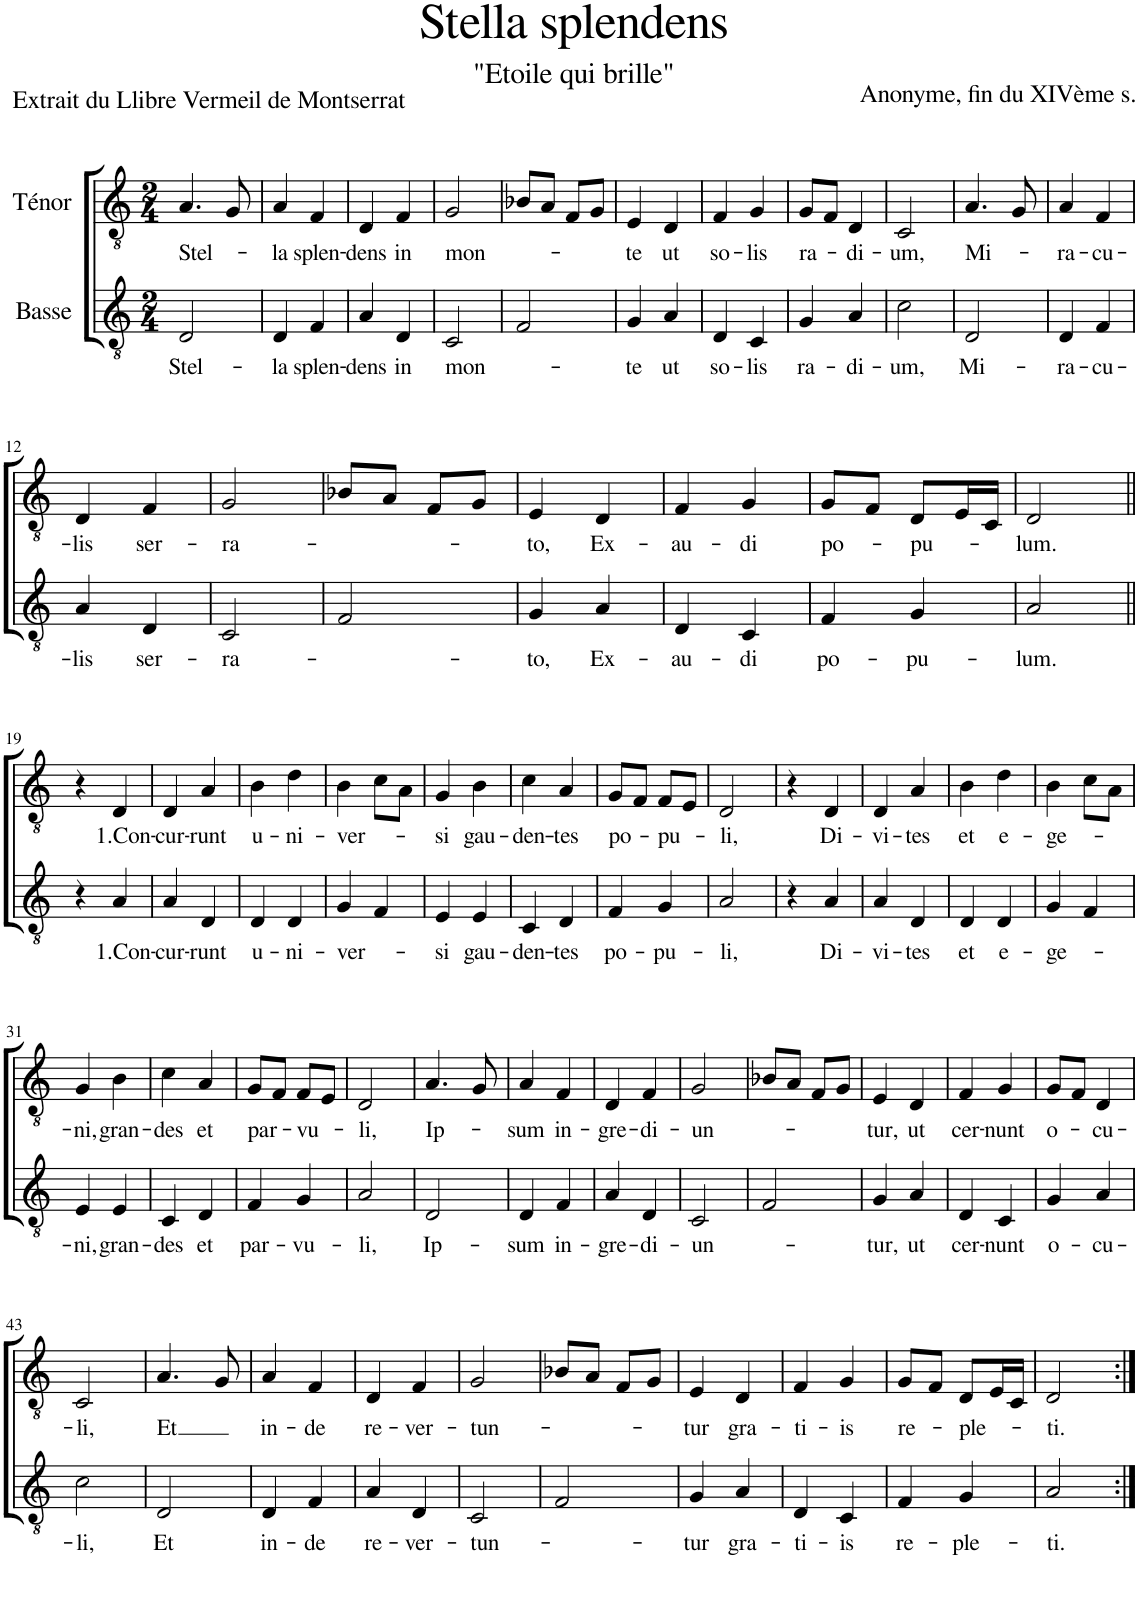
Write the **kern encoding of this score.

**kern	**text	**kern	**text
*part2	*part2	*part1	*part1
*staff2	*staff2	*staff1	*staff1
*I"Basse	*	*I"Ténor	*
*clefGv2	*	*clefGv2	*
*k[]	*	*k[]	*
*M2/4	*	*M2/4	*
=1	=1	=1	=1
!	!LO:LY:b	!	!LO:LY:b
2D/	Stel-	4.A/	Stel-
.	.	8G/	.
=2	=2	=2	=2
!	!LO:LY:b	!	!LO:LY:b
4D/	-la	4A/	-la
!	!LO:LY:b	!	!LO:LY:b
4F/	splen-	4F/	splen-
=3	=3	=3	=3
!	!LO:LY:b	!	!LO:LY:b
4A/	-dens	4D/	-dens
!	!LO:LY:b	!	!LO:LY:b
4D/	in	4F/	in
=4	=4	=4	=4
!	!LO:LY:b	!	!LO:LY:b
2C/	mon-	2G/	mon-
=5	=5	=5	=5
2F/	.	8B-X/L	.
.	.	8A/J	.
.	.	8F/L	.
.	.	8G/J	.
=6	=6	=6	=6
!	!LO:LY:b	!	!LO:LY:b
4G/	-te	4E/	-te
!	!LO:LY:b	!	!LO:LY:b
4A/	ut	4D/	ut
=7	=7	=7	=7
!	!LO:LY:b	!	!LO:LY:b
4D/	so-	4F/	so-
!	!LO:LY:b	!	!LO:LY:b
4C/	-lis	4G/	-lis
=8	=8	=8	=8
!	!LO:LY:b	!	!LO:LY:b
4G/	ra-	8G/L	ra-
.	.	8F/J	.
!	!LO:LY:b	!	!LO:LY:b
4A/	-di-	4D/	-di-
=9	=9	=9	=9
!	!LO:LY:b	!	!LO:LY:b
2c\	-um,	2C/	-um,
=10	=10	=10	=10
!	!LO:LY:b	!	!LO:LY:b
2D/	Mi-	4.A/	Mi-
.	.	8G/	.
=11	=11	=11	=11
!	!LO:LY:b	!	!LO:LY:b
4D/	-ra-	4A/	-ra-
!	!LO:LY:b	!	!LO:LY:b
4F/	-cu-	4F/	-cu-
!!LO:LB:g=z
=12	=12	=12	=12
!	!LO:LY:b	!	!LO:LY:b
4A/	-lis	4D/	-lis
!	!LO:LY:b	!	!LO:LY:b
4D/	ser-	4F/	ser-
=13	=13	=13	=13
!	!LO:LY:b	!	!LO:LY:b
2C/	-ra-	2G/	-ra-
=14	=14	=14	=14
2F/	.	8B-X/L	.
.	.	8A/J	.
.	.	8F/L	.
.	.	8G/J	.
=15	=15	=15	=15
!	!LO:LY:b	!	!LO:LY:b
4G/	-to,	4E/	-to,
!	!LO:LY:b	!	!LO:LY:b
4A/	Ex-	4D/	Ex-
=16	=16	=16	=16
!	!LO:LY:b	!	!LO:LY:b
4D/	-au-	4F/	-au-
!	!LO:LY:b	!	!LO:LY:b
4C/	-di	4G/	-di
=17	=17	=17	=17
!	!LO:LY:b	!	!LO:LY:b
4F/	po-	8G/L	po-
.	.	8F/J	.
!	!LO:LY:b	!	!LO:LY:b
4G/	-pu-	8D/L	-pu-
.	.	16E/L	.
.	.	16C/JJ	.
=18	=18	=18	=18
!	!LO:LY:b	!	!LO:LY:b
2A/	-lum.	2D/	-lum.
!!LO:LB:g=z
=19||	=19||	=19||	=19||
4r	.	4r	.
!	!LO:LY:b	!	!LO:LY:b
4A/	1.Con-	4D/	1.Con-
=20	=20	=20	=20
!	!LO:LY:b	!	!LO:LY:b
4A/	-cur-	4D/	-cur-
!	!LO:LY:b	!	!LO:LY:b
4D/	-runt	4A/	-runt
=21	=21	=21	=21
!	!LO:LY:b	!	!LO:LY:b
4D/	u-	4B\	u-
!	!LO:LY:b	!	!LO:LY:b
4D/	-ni-	4d\	-ni-
=22	=22	=22	=22
!	!LO:LY:b	!	!LO:LY:b
4G/	-ver-	4B\	-ver-
4F/	.	8c\L	.
.	.	8A\J	.
=23	=23	=23	=23
!	!LO:LY:b	!	!LO:LY:b
4E/	-si	4G/	-si
!	!LO:LY:b	!	!LO:LY:b
4E/	gau-	4B\	gau-
=24	=24	=24	=24
!	!LO:LY:b	!	!LO:LY:b
4C/	-den-	4c\	-den-
!	!LO:LY:b	!	!LO:LY:b
4D/	-tes	4A/	-tes
=25	=25	=25	=25
!	!LO:LY:b	!	!LO:LY:b
4F/	po-	8G/L	po-
.	.	8F/J	.
!	!LO:LY:b	!	!LO:LY:b
4G/	-pu-	8F/L	-pu-
.	.	8E/J	.
=26	=26	=26	=26
!	!LO:LY:b	!	!LO:LY:b
2A/	-li,	2D/	-li,
=27	=27	=27	=27
4r	.	4r	.
!	!LO:LY:b	!	!LO:LY:b
4A/	Di-	4D/	Di-
=28	=28	=28	=28
!	!LO:LY:b	!	!LO:LY:b
4A/	-vi-	4D/	-vi-
!	!LO:LY:b	!	!LO:LY:b
4D/	-tes	4A/	-tes
=29	=29	=29	=29
!	!LO:LY:b	!	!LO:LY:b
4D/	et	4B\	et
!	!LO:LY:b	!	!LO:LY:b
4D/	e-	4d\	e-
=30	=30	=30	=30
!	!LO:LY:b	!	!LO:LY:b
4G/	-ge-	4B\	-ge-
4F/	.	8c\L	.
.	.	8A\J	.
!!LO:LB:g=z
=31	=31	=31	=31
!	!LO:LY:b	!	!LO:LY:b
4E/	-ni,	4G/	-ni,
!	!LO:LY:b	!	!LO:LY:b
4E/	gran-	4B\	gran-
=32	=32	=32	=32
!	!LO:LY:b	!	!LO:LY:b
4C/	-des	4c\	-des
!	!LO:LY:b	!	!LO:LY:b
4D/	et	4A/	et
=33	=33	=33	=33
!	!LO:LY:b	!	!LO:LY:b
4F/	par-	8G/L	par-
.	.	8F/J	.
!	!LO:LY:b	!	!LO:LY:b
4G/	-vu-	8F/L	-vu-
.	.	8E/J	.
=34	=34	=34	=34
!	!LO:LY:b	!	!LO:LY:b
2A/	-li,	2D/	-li,
=35	=35	=35	=35
!	!LO:LY:b	!	!LO:LY:b
2D/	Ip-	4.A/	Ip-
.	.	8G/	.
=36	=36	=36	=36
!	!LO:LY:b	!	!LO:LY:b
4D/	-sum	4A/	-sum
!	!LO:LY:b	!	!LO:LY:b
4F/	in-	4F/	in-
=37	=37	=37	=37
!	!LO:LY:b	!	!LO:LY:b
4A/	-gre-	4D/	-gre-
!	!LO:LY:b	!	!LO:LY:b
4D/	-di-	4F/	-di-
=38	=38	=38	=38
!	!LO:LY:b	!	!LO:LY:b
2C/	-un-	2G/	-un-
=39	=39	=39	=39
2F/	.	8B-X/L	.
.	.	8A/J	.
.	.	8F/L	.
.	.	8G/J	.
=40	=40	=40	=40
!	!LO:LY:b	!	!LO:LY:b
4G/	-tur,	4E/	-tur,
!	!LO:LY:b	!	!LO:LY:b
4A/	ut	4D/	ut
=41	=41	=41	=41
!	!LO:LY:b	!	!LO:LY:b
4D/	cer-	4F/	cer-
!	!LO:LY:b	!	!LO:LY:b
4C/	-nunt	4G/	-nunt
=42	=42	=42	=42
!	!LO:LY:b	!	!LO:LY:b
4G/	o-	8G/L	o-
.	.	8F/J	.
!	!LO:LY:b	!	!LO:LY:b
4A/	-cu-	4D/	-cu-
!!LO:LB:g=z
=43	=43	=43	=43
!	!LO:LY:b	!	!LO:LY:b
2c\	-li,	2C/	-li,
=44	=44	=44	=44
!	!LO:LY:b	!	!LO:LY:b
2D/	Et	4.A/	Et
.	.	8G/	.
=45	=45	=45	=45
!	!LO:LY:b	!	!LO:LY:b
4D/	in-	4A/	in-
!	!LO:LY:b	!	!LO:LY:b
4F/	-de	4F/	-de
=46	=46	=46	=46
!	!LO:LY:b	!	!LO:LY:b
4A/	re-	4D/	re-
!	!LO:LY:b	!	!LO:LY:b
4D/	-ver-	4F/	-ver-
=47	=47	=47	=47
!	!LO:LY:b	!	!LO:LY:b
2C/	-tun-	2G/	-tun-
=48	=48	=48	=48
2F/	.	8B-X/L	.
.	.	8A/J	.
.	.	8F/L	.
.	.	8G/J	.
=49	=49	=49	=49
!	!LO:LY:b	!	!LO:LY:b
4G/	-tur	4E/	-tur
!	!LO:LY:b	!	!LO:LY:b
4A/	gra-	4D/	gra-
=50	=50	=50	=50
!	!LO:LY:b	!	!LO:LY:b
4D/	-ti-	4F/	-ti-
!	!LO:LY:b	!	!LO:LY:b
4C/	-is	4G/	-is
=51	=51	=51	=51
!	!LO:LY:b	!	!LO:LY:b
4F/	re-	8G/L	re-
.	.	8F/J	.
!	!LO:LY:b	!	!LO:LY:b
4G/	-ple-	8D/L	-ple-
.	.	16E/L	.
.	.	16C/JJ	.
=52	=52	=52	=52
!	!LO:LY:b	!	!LO:LY:b
2A/	-ti.	2D/	-ti.
=:|!	=:|!	=:|!	=:|!
*-	*-	*-	*-
